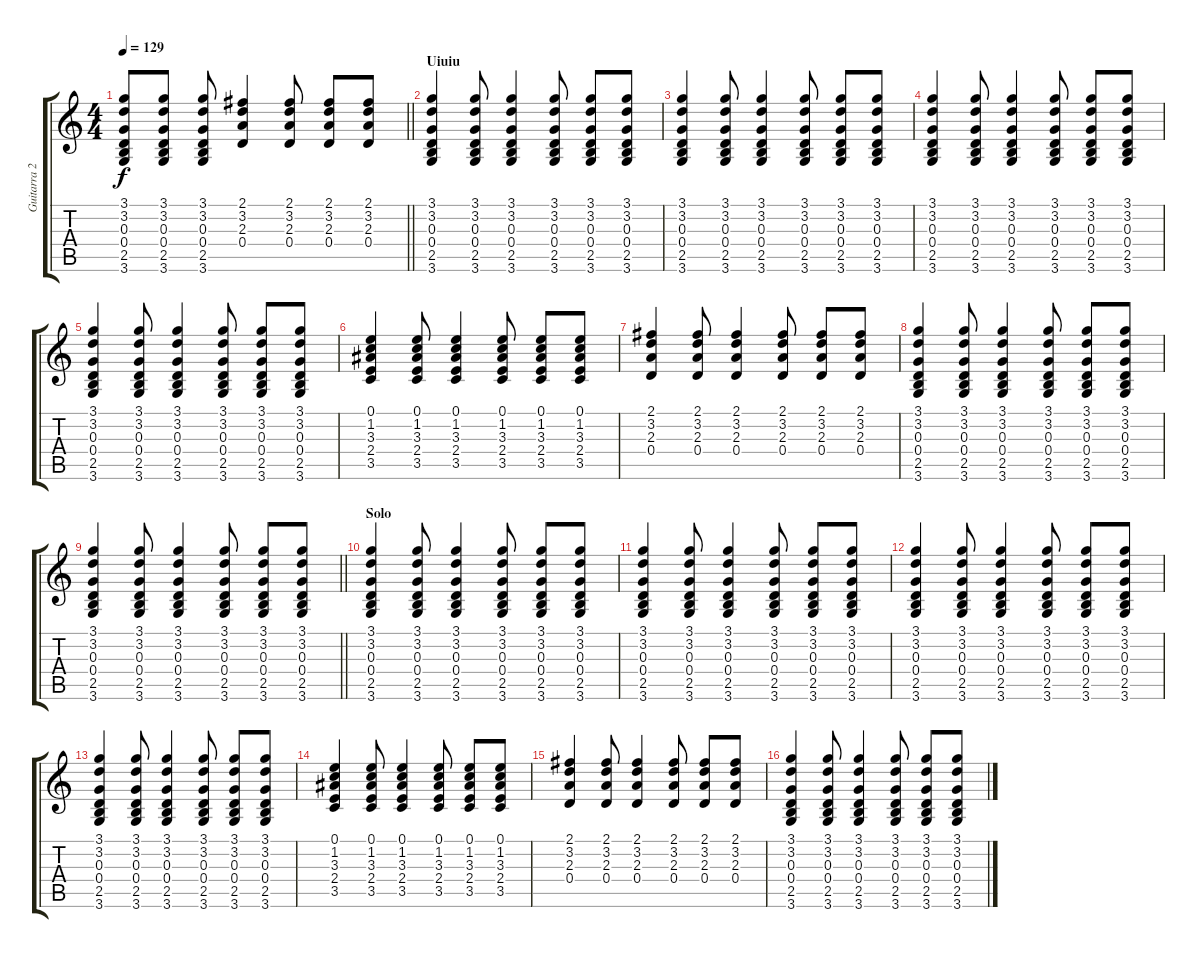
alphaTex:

\track ("Guitarra 2" "Guitarra 2") {instrument acousticguitarsteel}
\staff {score tabs}
\tuning (E4 B3 G3 D3 A2 E2) {hide}
\ts (4 4)
\tempo 129
\clef g2
\barLineRight lightlight
\ks c
(3.1 3.2 0.3 0.4 2.5 3.6).8{dy f} (3.1 3.2 0.3 0.4 2.5 3.6).8 (3.1 3.2 0.3 0.4 2.5 3.6).8 (2.1 3.2 2.3 0.4).4 (2.1 3.2 2.3 0.4).8 (2.1 3.2 2.3 0.4).8 (2.1 3.2 2.3 0.4).8 |
\section ("" "Uiuiu")
(3.1 3.2 0.3 0.4 2.5 3.6).4 (3.1 3.2 0.3 0.4 2.5 3.6).8 (3.1 3.2 0.3 0.4 2.5 3.6).4 (3.1 3.2 0.3 0.4 2.5 3.6).8 (3.1 3.2 0.3 0.4 2.5 3.6).8 (3.1 3.2 0.3 0.4 2.5 3.6).8 |
(3.1 3.2 0.3 0.4 2.5 3.6).4 (3.1 3.2 0.3 0.4 2.5 3.6).8 (3.1 3.2 0.3 0.4 2.5 3.6).4 (3.1 3.2 0.3 0.4 2.5 3.6).8 (3.1 3.2 0.3 0.4 2.5 3.6).8 (3.1 3.2 0.3 0.4 2.5 3.6).8 |
(3.1 3.2 0.3 0.4 2.5 3.6).4 (3.1 3.2 0.3 0.4 2.5 3.6).8 (3.1 3.2 0.3 0.4 2.5 3.6).4 (3.1 3.2 0.3 0.4 2.5 3.6).8 (3.1 3.2 0.3 0.4 2.5 3.6).8 (3.1 3.2 0.3 0.4 2.5 3.6).8 |
(3.1 3.2 0.3 0.4 2.5 3.6).4 (3.1 3.2 0.3 0.4 2.5 3.6).8 (3.1 3.2 0.3 0.4 2.5 3.6).4 (3.1 3.2 0.3 0.4 2.5 3.6).8 (3.1 3.2 0.3 0.4 2.5 3.6).8 (3.1 3.2 0.3 0.4 2.5 3.6).8 |
(0.1 1.2 3.3 2.4 3.5).4 (0.1 1.2 3.3 2.4 3.5).8 (0.1 1.2 3.3 2.4 3.5).4 (0.1 1.2 3.3 2.4 3.5).8 (0.1 1.2 3.3 2.4 3.5).8 (0.1 1.2 3.3 2.4 3.5).8 |
(2.1 3.2 2.3 0.4).4 (2.1 3.2 2.3 0.4).8 (2.1 3.2 2.3 0.4).4 (2.1 3.2 2.3 0.4).8 (2.1 3.2 2.3 0.4).8 (2.1 3.2 2.3 0.4).8 |
(3.1 3.2 0.3 0.4 2.5 3.6).4 (3.1 3.2 0.3 0.4 2.5 3.6).8 (3.1 3.2 0.3 0.4 2.5 3.6).4 (3.1 3.2 0.3 0.4 2.5 3.6).8 (3.1 3.2 0.3 0.4 2.5 3.6).8 (3.1 3.2 0.3 0.4 2.5 3.6).8 |
\barLineRight lightlight
(3.1 3.2 0.3 0.4 2.5 3.6).4 (3.1 3.2 0.3 0.4 2.5 3.6).8 (3.1 3.2 0.3 0.4 2.5 3.6).4 (3.1 3.2 0.3 0.4 2.5 3.6).8 (3.1 3.2 0.3 0.4 2.5 3.6).8 (3.1 3.2 0.3 0.4 2.5 3.6).8 |
\section ("" "Solo")
(3.1 3.2 0.3 0.4 2.5 3.6).4 (3.1 3.2 0.3 0.4 2.5 3.6).8 (3.1 3.2 0.3 0.4 2.5 3.6).4 (3.1 3.2 0.3 0.4 2.5 3.6).8 (3.1 3.2 0.3 0.4 2.5 3.6).8 (3.1 3.2 0.3 0.4 2.5 3.6).8 |
(3.1 3.2 0.3 0.4 2.5 3.6).4 (3.1 3.2 0.3 0.4 2.5 3.6).8 (3.1 3.2 0.3 0.4 2.5 3.6).4 (3.1 3.2 0.3 0.4 2.5 3.6).8 (3.1 3.2 0.3 0.4 2.5 3.6).8 (3.1 3.2 0.3 0.4 2.5 3.6).8 |
(3.1 3.2 0.3 0.4 2.5 3.6).4 (3.1 3.2 0.3 0.4 2.5 3.6).8 (3.1 3.2 0.3 0.4 2.5 3.6).4 (3.1 3.2 0.3 0.4 2.5 3.6).8 (3.1 3.2 0.3 0.4 2.5 3.6).8 (3.1 3.2 0.3 0.4 2.5 3.6).8 |
(3.1 3.2 0.3 0.4 2.5 3.6).4 (3.1 3.2 0.3 0.4 2.5 3.6).8 (3.1 3.2 0.3 0.4 2.5 3.6).4 (3.1 3.2 0.3 0.4 2.5 3.6).8 (3.1 3.2 0.3 0.4 2.5 3.6).8 (3.1 3.2 0.3 0.4 2.5 3.6).8 |
(0.1 1.2 3.3 2.4 3.5).4 (0.1 1.2 3.3 2.4 3.5).8 (0.1 1.2 3.3 2.4 3.5).4 (0.1 1.2 3.3 2.4 3.5).8 (0.1 1.2 3.3 2.4 3.5).8 (0.1 1.2 3.3 2.4 3.5).8 |
(2.1 3.2 2.3 0.4).4 (2.1 3.2 2.3 0.4).8 (2.1 3.2 2.3 0.4).4 (2.1 3.2 2.3 0.4).8 (2.1 3.2 2.3 0.4).8 (2.1 3.2 2.3 0.4).8 |
(3.1 3.2 0.3 0.4 2.5 3.6).4 (3.1 3.2 0.3 0.4 2.5 3.6).8 (3.1 3.2 0.3 0.4 2.5 3.6).4 (3.1 3.2 0.3 0.4 2.5 3.6).8 (3.1 3.2 0.3 0.4 2.5 3.6).8 (3.1 3.2 0.3 0.4 2.5 3.6).8
